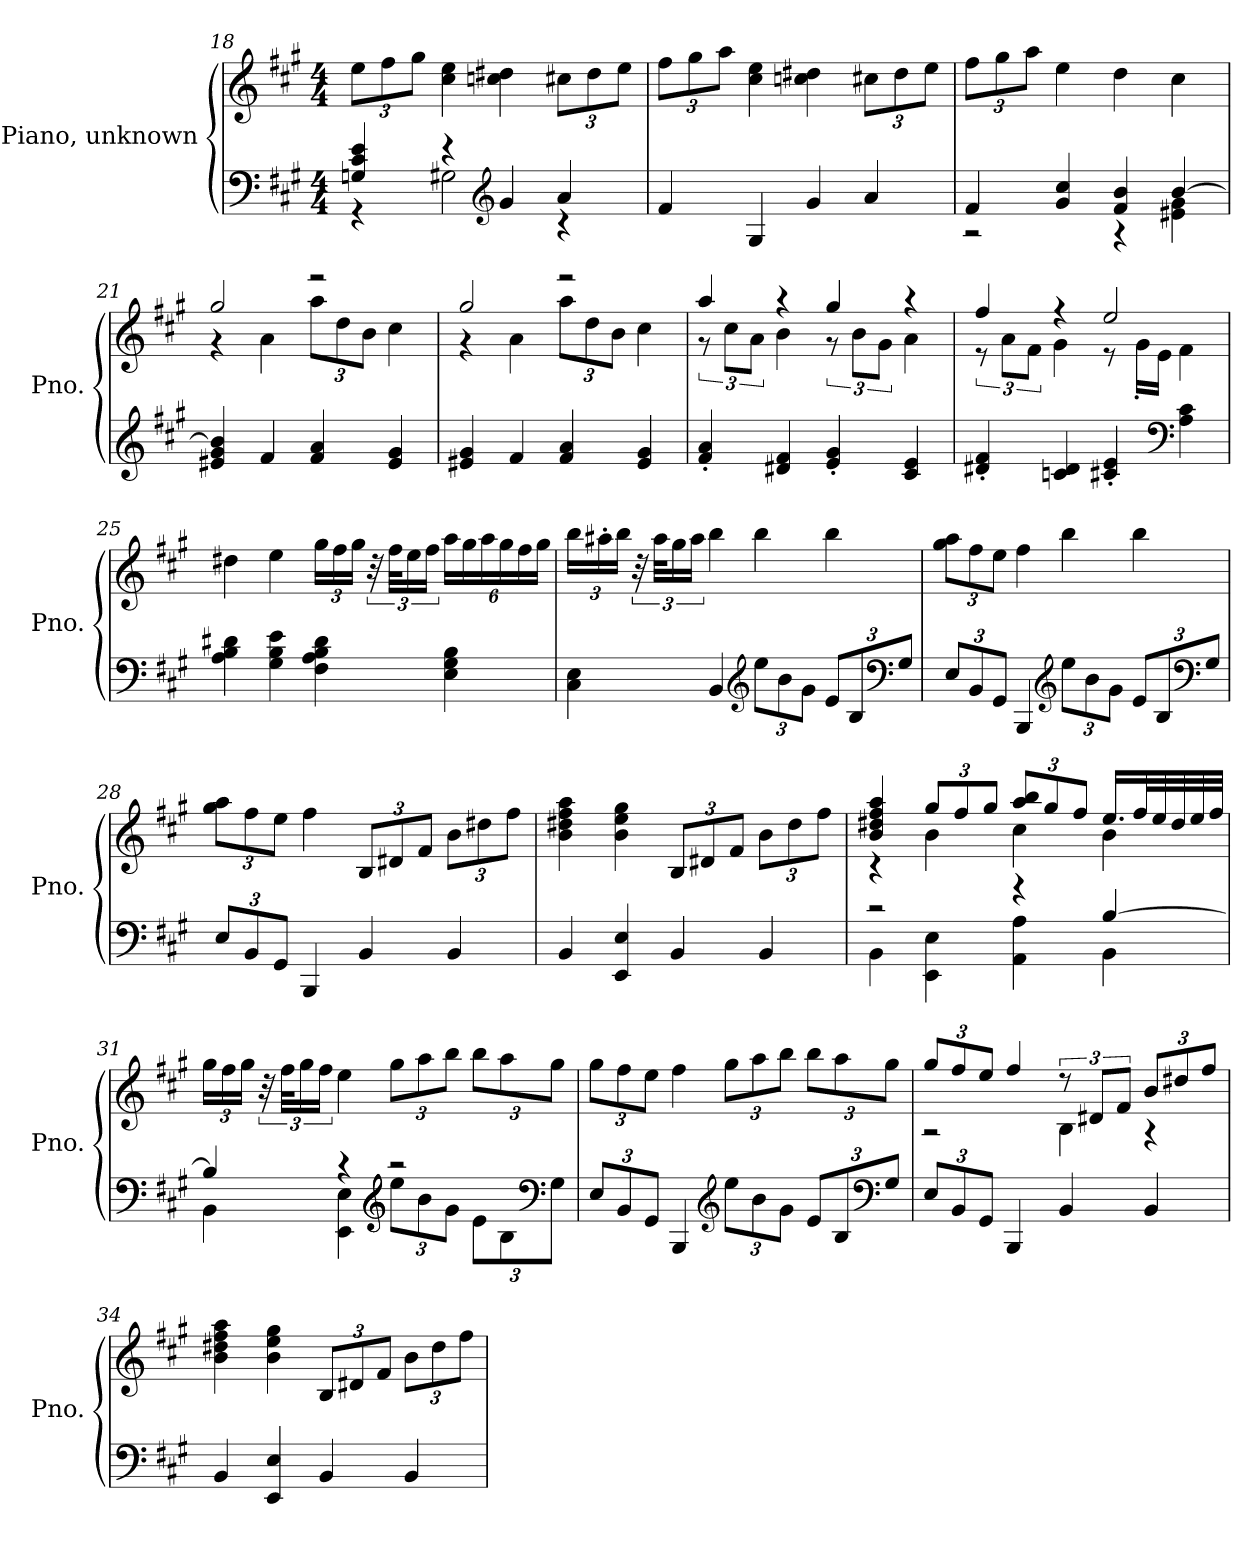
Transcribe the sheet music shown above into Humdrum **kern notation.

**kern	**kern
*part1	*part1
*staff2	*staff1
*I"Piano, unknown	*
*I'Pno.	*
!!LO:LB:g=z
*clefF4	*clefG2
*k[f#c#g#]	*k[f#c#g#]
*M4/4	*M4/4
=18	=18
*^	*
*	*	*Xbrackettup
4Gn/ 4c#/ 4e/	4r	12ee\L
.	.	12ff#\
.	.	12gg#\J
4r	2G#X\	4cc#\ 4ee\
*clefG2	*	*
4g#/	.	4ccn\ 4dd#X\
4a/	4r	12cc#X\L
.	.	12dd#\
.	.	12ee\J
*v	*v	*
=19	=19
4f#/	12ff#\L
.	12gg#\
.	12aa\J
4G#/	4cc#\ 4ee\
4g#/	4ccn\ 4dd#X\
4a/	12cc#X\L
.	12dd#\
.	12ee\J
=20	=20
*^	*
4f#/	2r	12ff#\L
.	.	12gg#\
.	.	12aa\J
4g#/ 4cc#/	.	4ee\
4f#/ 4b/	4r	4dd\
[4b/	4e#X\ 4g#\	4cc#\
*v	*v	*
=21	=21
*	*^
4e#X/ 4g#/ 4b/]	2gg#/	4r
4f#/	.	4a\
4f#/ 4a/	2r	12aa\L
.	.	12dd\
.	.	12b\J
4e#/ 4g#/	.	4cc#\
!!LO:LB:g=z	!!
=22	=22	=22
4e#X/ 4g#/	2gg#/	4r
4f#/	.	4a\
4f#/ 4a/	2r	12aa\L
.	.	12dd\
.	.	12b\J
4e#/ 4g#/	.	4cc#\
=23	=23	=23
*	*	*brackettup
4f#/' 4a/'	4aa/	12r
.	.	12cc#\L
.	.	12a\J
4d#X/ 4f#/	4r	4b\
4e/' 4g#/'	4gg#/	12r
.	.	12b\L
.	.	12g#\J
4c#/ 4e/	4r	4a\
=24	=24	=24
4d#X/' 4f#/'	4ff#/	12r
.	.	12a\L
.	.	12f#\J
4cn/ 4d#/	4r	4g#\
4c#X/' 4e/'	2ee/	8r
.	.	16g#'\LL
.	.	16e\JJ
*clefF4	*	*
4A\ 4c#\	.	4f#\
*	*v	*v
=25	=25
4A\ 4B\ 4d#X\	4dd#X\
4G#\ 4B\ 4e\	4ee\
*	*Xbrackettup
4F#\ 4A\ 4B\ 4d#\	24gg#\LL
.	24ff#\
.	24gg#\JJ
*	*brackettup
.	48r
.	48ff#\KLL
.	24ee\
.	24ff#\JJ
*	*Xbrackettup
4E\ 4G#\ 4B\	24aa\LL
.	24gg#\
.	24aa\
.	24gg#\
.	24ff#\
.	24gg#\JJ
!!LO:PB:g=z
=26	=26
4C#\ 4E\	24bb\LL
.	24aa#X'\
.	24bb\JJ
*	*brackettup
.	48r
.	48aa#\KLL
.	24gg#\
.	24aa#\JJ
4BB/	4bb\
*clefG2	*
*Xbrackettup	*
12ee\L	4bb\
12b\	.
12g#\J	.
12e/L	4bb\
12B/	.
*clefF4	*
12G#/J	.
=27	=27
*	*Xbrackettup
12E/L	12gg#\ 12aa\L
12BB/	12ff#\
12GG#/J	12ee\J
4BBB/	4ff#\
*clefG2	*
12ee\L	4bb\
12b\	.
12g#\J	.
12e/L	4bb\
12B/	.
*clefF4	*
12G#/J	.
!!LO:LB:g=z
=28	=28
12E/L	12gg#\ 12aa\L
12BB/	12ff#\
12GG#/J	12ee\J
4BBB/	4ff#\
4BB/	12B/L
.	12d#X/
.	12f#/J
4BB/	12b\L
.	12dd#X\
.	12ff#\J
=29	=29
4BB/	4b\ 4dd#X\ 4ff#\ 4aa\
4EE/ 4E/	4b\ 4ee\ 4gg#\
4BB/	12B/L
.	12d#X/
.	12f#/J
4BB/	12b\L
.	12dd#\
.	12ff#\J
=30	=30
*^	*^
2r	4BB\	4b/ 4dd#X/ 4ff#/ 4aa/	4r
.	4EE\ 4E\	12gg#/L	4b\
.	.	12ff#/	.
.	.	12gg#/J	.
4r	4AA\ 4A\	12aa/ 12bb/L	4cc#\
.	.	12gg#/	.
.	.	12ff#/J	.
[4B/	4BB\	16.ee/LL	4b\
.	.	32ff#/L	.
.	.	32ee/	.
.	.	32dd#/	.
.	.	32ee/	.
.	.	32ff#/JJJ	.
*	*	*v	*v
!!LO:LB:g=z
=31	=31	=31
4B/]	4BB\	24gg#\LL
.	.	24ff#\
.	.	24gg#\JJ
*	*	*brackettup
.	.	48r
.	.	48ff#\KLL
.	.	24gg#\
.	.	24ff#\JJ
4r	4EE\ 4E\	4ee\
*clefG2	*	*
*	*	*Xbrackettup
2r	12ee\L	12gg#\L
.	12b\	12aa\
.	12g#\J	12bb\J
.	12e\L	12bb\L
.	12B\	12aa\
*clefF4	*	*
.	12G#\J	12gg#\J
*v	*v	*
=32	=32
12E/L	12gg#\L
12BB/	12ff#\
12GG#/J	12ee\J
4BBB/	4ff#\
*clefG2	*
12ee\L	12gg#\L
12b\	12aa\
12g#\J	12bb\J
12e/L	12bb\L
12B/	12aa\
*clefF4	*
12G#/J	12gg#\J
!!LO:LB:g=z
=33	=33
*	*^
12E/L	12gg#/L	2r
12BB/	12ff#/	.
12GG#/J	12ee/J	.
4BBB/	4ff#/	.
*	*brackettup	*
4BB/	12r	4B\
.	12d#X/L	.
.	12f#/J	.
*	*Xbrackettup	*
4BB/	12b/L	4r
.	12dd#X/	.
.	12ff#/J	.
*	*v	*v
=34	=34
4BB/	4b\ 4dd#X\ 4ff#\ 4aa\
4EE/ 4E/	4b\ 4ee\ 4gg#\
4BB/	12B/L
.	12d#X/
.	12f#/J
4BB/	12b\L
.	12dd#\
.	12ff#\J
=	=
*-	*-
